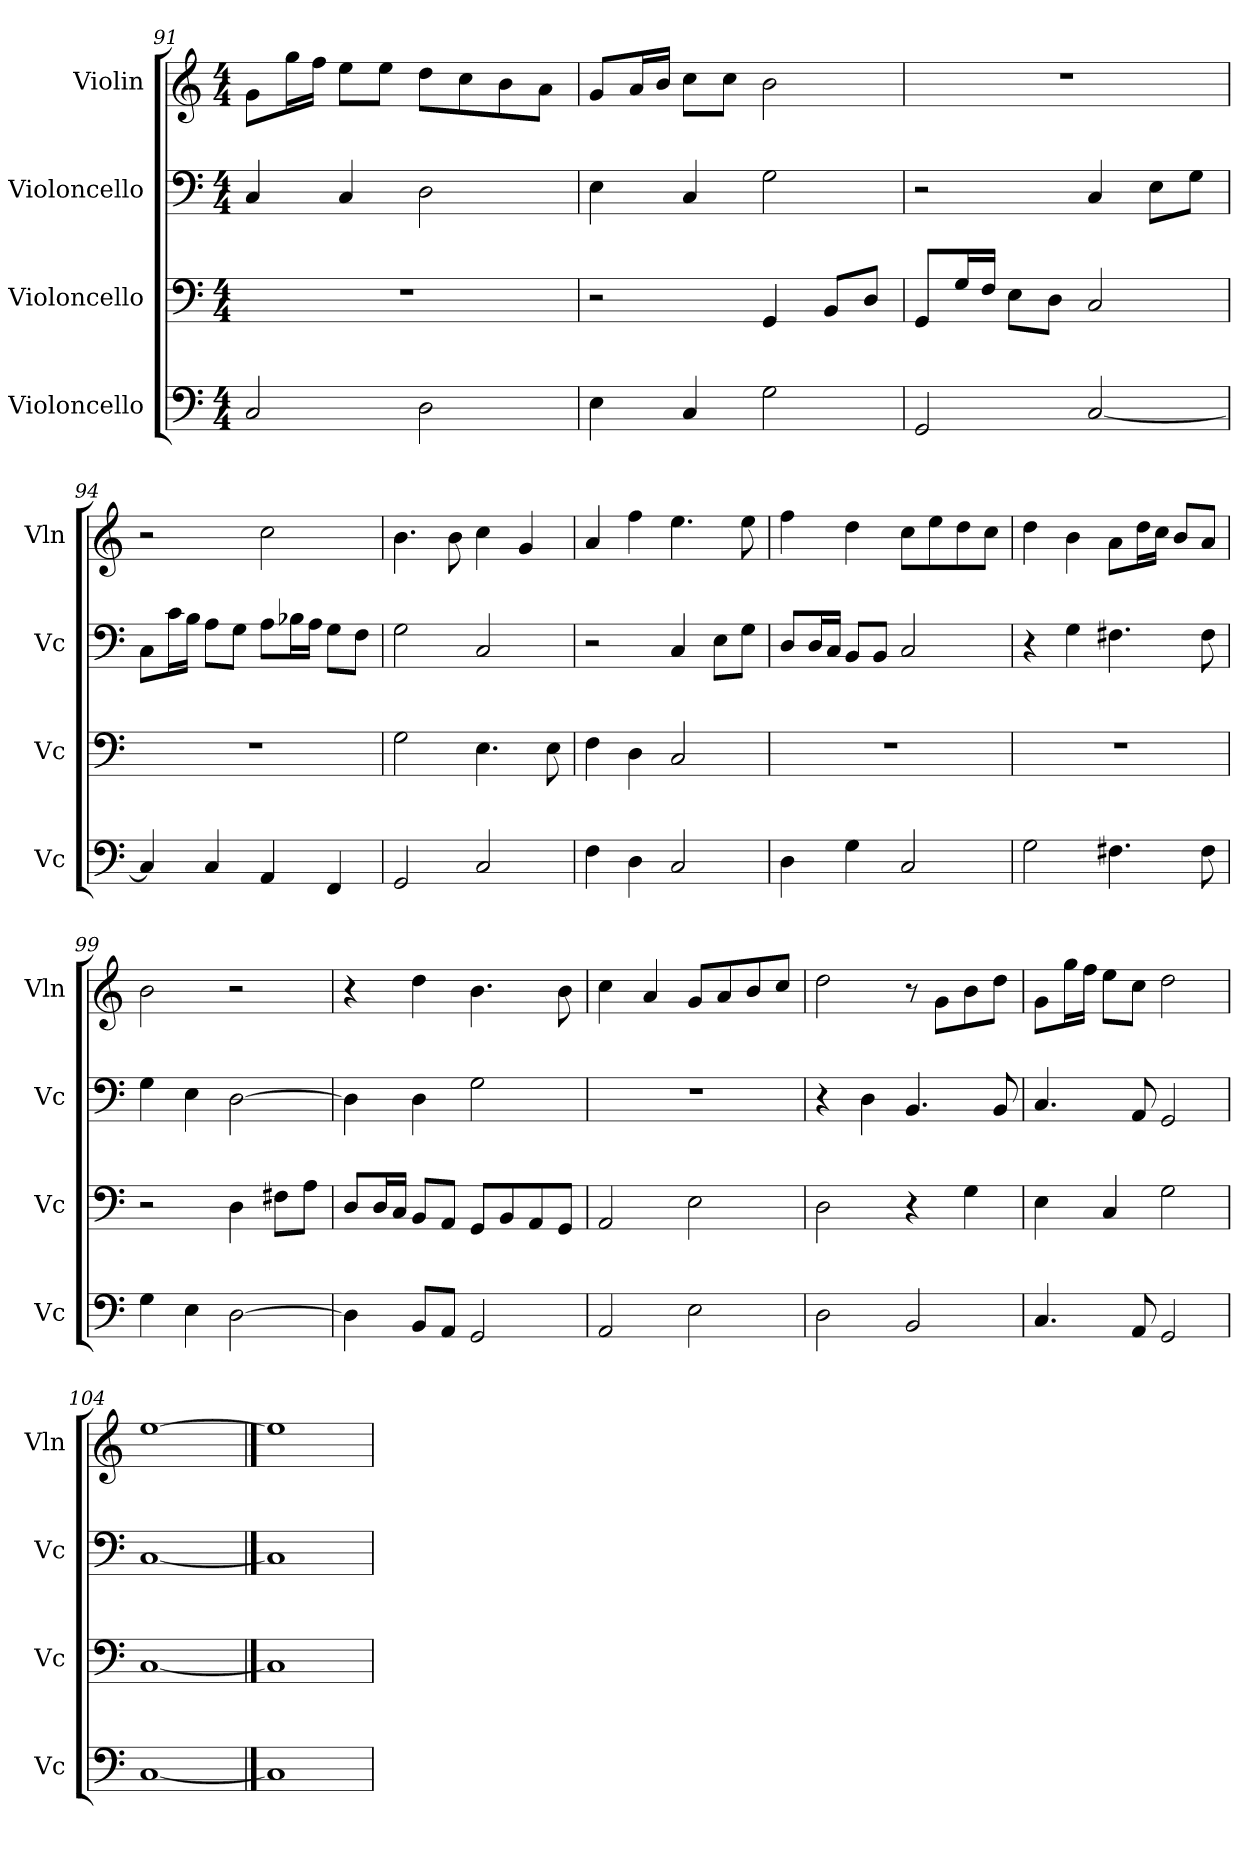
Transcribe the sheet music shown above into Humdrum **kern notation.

**kern	**kern	**kern	**kern
*part4	*part3	*part2	*part1
*staff4	*staff3	*staff2	*staff1
*I"Violoncello	*I"Violoncello	*I"Violoncello	*I"Violin
*I'Vc	*I'Vc	*I'Vc	*I'Vln
*clefF4	*clefF4	*clefF4	*clefG2
*k[]	*k[]	*k[]	*k[]
*M4/4	*M4/4	*M4/4	*M4/4
=91	=91	=91	=91
2C/	1r	4C/	8g\L
.	.	.	16gg\L
.	.	.	16ff\JJ
.	.	4C/	8ee\L
.	.	.	8ee\J
2D\	.	2D\	8dd\L
.	.	.	8cc\
.	.	.	8b\
.	.	.	8a\J
=92	=92	=92	=92
4E\	2r	4E\	8g/L
.	.	.	16a/L
.	.	.	16b/JJ
4C/	.	4C/	8cc\L
.	.	.	8cc\J
2G\	4GG/	2G\	2b\
.	8BB/L	.	.
.	8D/J	.	.
=93	=93	=93	=93
2GG/	8GG/L	2r	1r
.	16G/L	.	.
.	16F/JJ	.	.
.	8E\L	.	.
.	8D\J	.	.
[2C/	2C/	4C/	.
.	.	8E\L	.
.	.	8G\J	.
=94	=94	=94	=94
4C/]	1r	8C\L	2r
.	.	16c\L	.
.	.	16B\JJ	.
4C/	.	8A\L	.
.	.	8G\J	.
4AA/	.	8A\L	2cc\
.	.	16B-X\L	.
.	.	16A\JJ	.
4FF/	.	8G\L	.
.	.	8F\J	.
=95	=95	=95	=95
2GG/	2G\	2G\	4.b\
.	.	.	8b\
2C/	4.E\	2C/	4cc\
.	.	.	4g/
.	8E\	.	.
=96	=96	=96	=96
4F\	4F\	2r	4a/
4D\	4D\	.	4ff\
2C/	2C/	4C/	4.ee\
.	.	8E\L	.
.	.	8G\J	8ee\
=97	=97	=97	=97
4D\	1r	8D/L	4ff\
.	.	16D/L	.
.	.	16C/JJ	.
4G\	.	8BB/L	4dd\
.	.	8BB/J	.
2C/	.	2C/	8cc\L
.	.	.	8ee\
.	.	.	8dd\
.	.	.	8cc\J
=98	=98	=98	=98
2G\	1r	4r	4dd\
.	.	4G\	4b\
4.F#X\	.	4.F#X\	8a\L
.	.	.	16dd\L
.	.	.	16cc\JJ
.	.	.	8b/L
8F#\	.	8F#\	8a/J
=99	=99	=99	=99
4G\	2r	4G\	2b\
4E\	.	4E\	.
[2D\	4D\	[2D\	2r
.	8F#X\L	.	.
.	8A\J	.	.
=100	=100	=100	=100
4D\]	8D/L	4D\]	4r
.	16D/L	.	.
.	16C/JJ	.	.
8BB/L	8BB/L	4D\	4dd\
8AA/J	8AA/J	.	.
2GG/	8GG/L	2G\	4.b\
.	8BB/	.	.
.	8AA/	.	.
.	8GG/J	.	8b\
=101	=101	=101	=101
2AA/	2AA/	1r	4cc\
.	.	.	4a/
2E\	2E\	.	8g/L
.	.	.	8a/
.	.	.	8b/
.	.	.	8cc/J
=102	=102	=102	=102
2D\	2D\	4r	2dd\
.	.	4D\	.
2BB/	4r	4.BB/	8r
.	.	.	8g\L
.	4G\	.	8b\
.	.	8BB/	8dd\J
=103	=103	=103	=103
4.C/	4E\	4.C/	8g\L
.	.	.	16gg\L
.	.	.	16ff\JJ
.	4C/	.	8ee\L
8AA/	.	8AA/	8cc\J
2GG/	2G\	2GG/	2dd\
=104	=104	=104	=104
[1C	[1C	[1C	[1ee
==105	==105	==105	==105
1C]	1C]	1C]	1ee]
=	=	=	=
*-	*-	*-	*-
